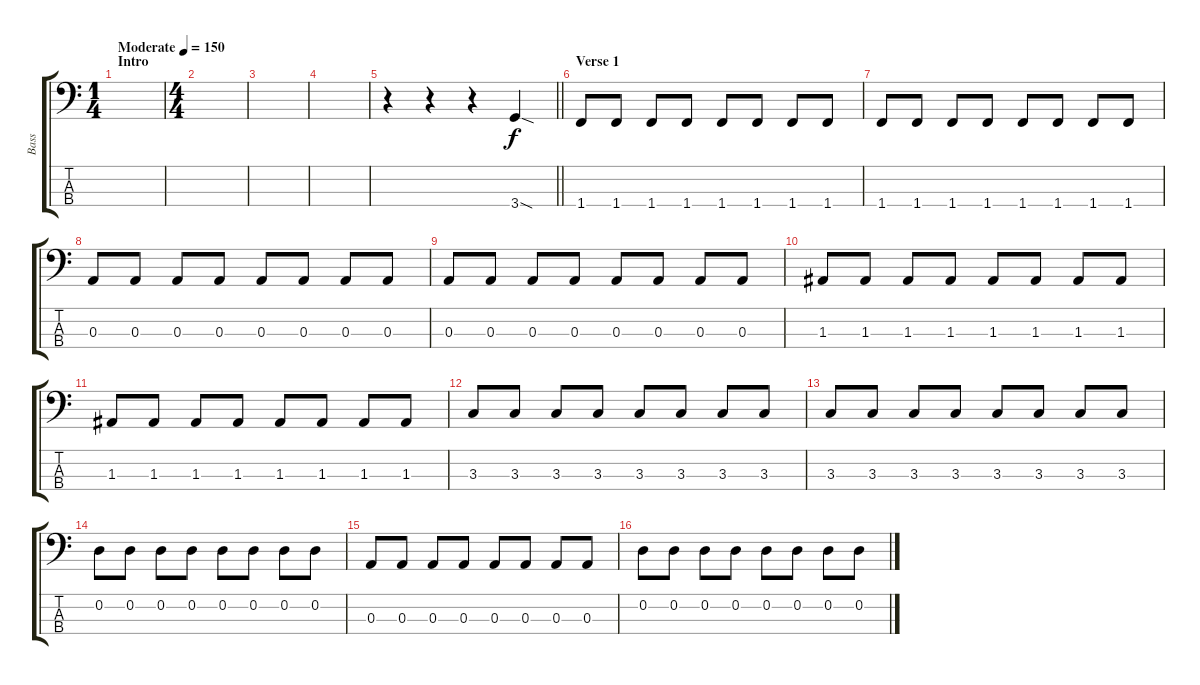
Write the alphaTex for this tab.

\track ("Bass" "Bass") {instrument electricbassfinger}
\staff {score tabs}
\tuning (G2 D2 A1 E1) {hide}
\ts (1 4)
\section ("" "Intro")
\tempo (150 "Moderate")
\clef f4
\ks c
|
\ts (4 4)
|
|
|
\barLineRight lightlight
r.4 r.4 r.4 3.4{sod}.4 |
\section ("" "Verse 1")
1.4.8 1.4.8 1.4.8 1.4.8 1.4.8 1.4.8 1.4.8 1.4.8 |
1.4.8 1.4.8 1.4.8 1.4.8 1.4.8 1.4.8 1.4.8 1.4.8 |
0.3.8 0.3.8 0.3.8 0.3.8 0.3.8 0.3.8 0.3.8 0.3.8 |
0.3.8 0.3.8 0.3.8 0.3.8 0.3.8 0.3.8 0.3.8 0.3.8 |
1.3.8 1.3.8 1.3.8 1.3.8 1.3.8 1.3.8 1.3.8 1.3.8 |
1.3.8 1.3.8 1.3.8 1.3.8 1.3.8 1.3.8 1.3.8 1.3.8 |
3.3.8 3.3.8 3.3.8 3.3.8 3.3.8 3.3.8 3.3.8 3.3.8 |
3.3.8 3.3.8 3.3.8 3.3.8 3.3.8 3.3.8 3.3.8 3.3.8 |
0.2.8 0.2.8 0.2.8 0.2.8 0.2.8 0.2.8 0.2.8 0.2.8 |
0.3.8 0.3.8 0.3.8 0.3.8 0.3.8 0.3.8 0.3.8 0.3.8 |
0.2.8 0.2.8 0.2.8 0.2.8 0.2.8 0.2.8 0.2.8 0.2.8
